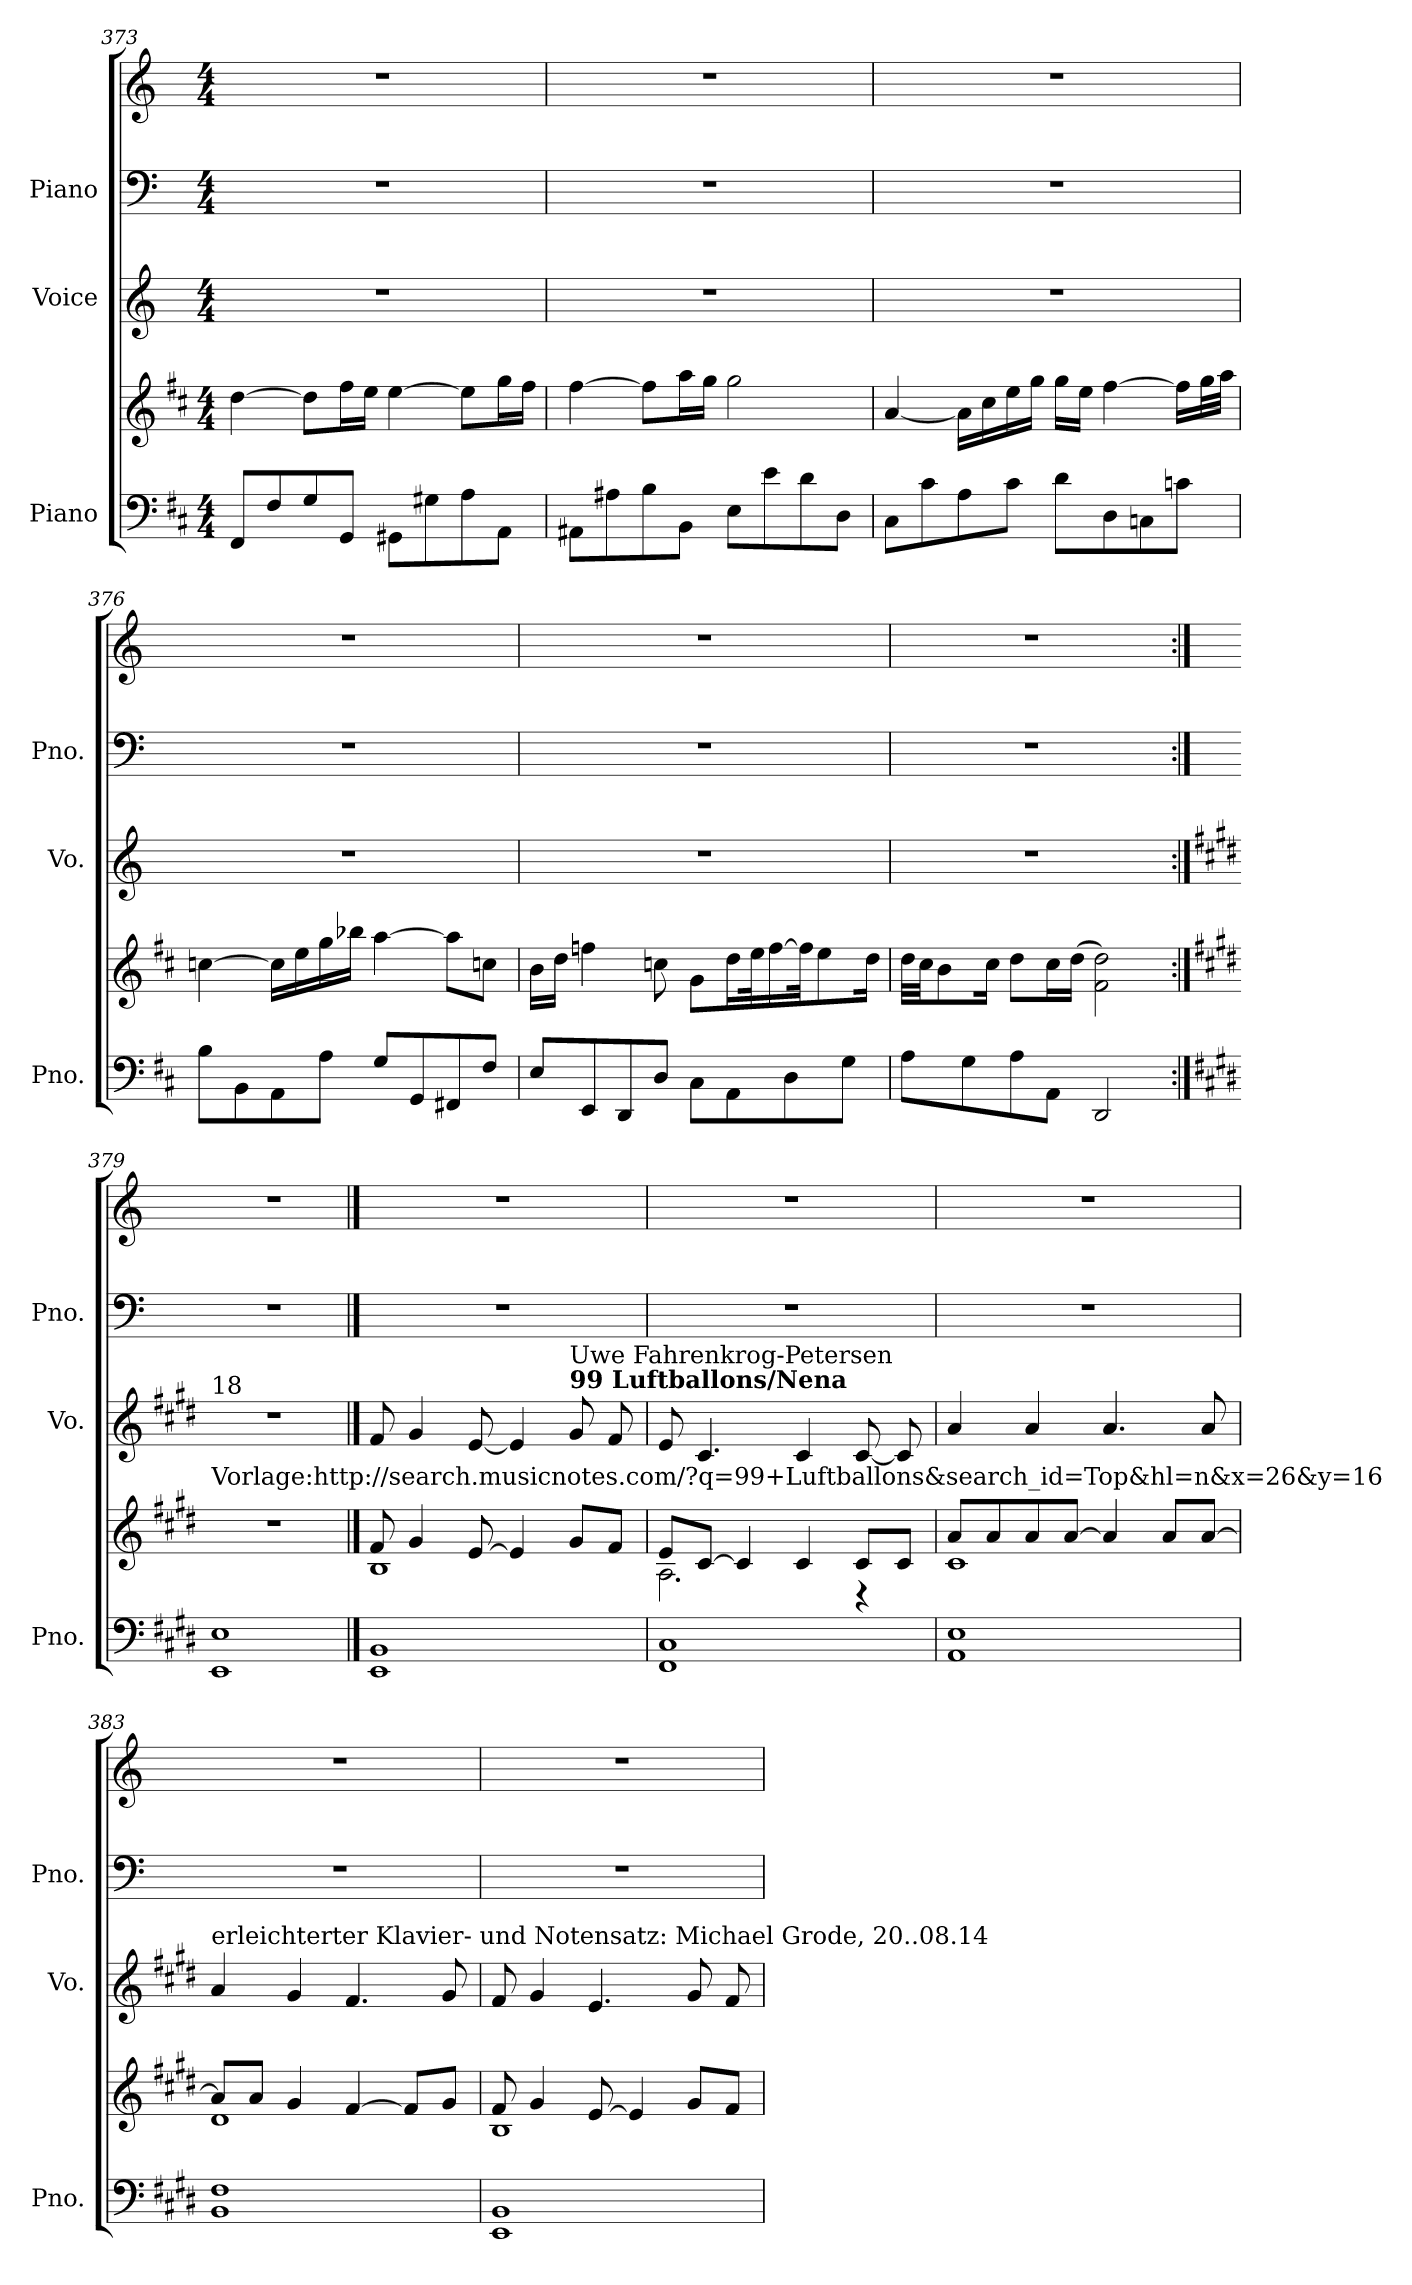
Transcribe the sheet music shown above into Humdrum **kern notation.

**kern	**kern	**kern	**kern	**kern
*part3	*part3	*part2	*part1	*part1
*staff5	*staff4	*staff3	*staff2	*staff1
*I"Piano	*	*I"Voice	*I"Piano	*
*I'Pno.	*	*I'Vo.	*I'Pno.	*
*clefF4	*clefG2	*clefG2	*clefF4	*clefG2
*k[f#c#]	*k[f#c#]	*k[]	*k[]	*k[]
*M4/4	*M4/4	*M4/4	*M4/4	*M4/4
=373	=373	=373	=373	=373
8FF#/L	[4dd\	1r	1r	1r
8F#/	.	.	.	.
8G/	8dd\L]	.	.	.
8GG/J	16ff#\L	.	.	.
.	16ee\JJ	.	.	.
8GG#X\L	[4ee\	.	.	.
8G#X\	.	.	.	.
8A\	8ee\L]	.	.	.
8AA\J	16gg\L	.	.	.
.	16ff#\JJ	.	.	.
=374	=374	=374	=374	=374
8AA#X\L	[4ff#\	1r	1r	1r
8A#X\	.	.	.	.
8B\	8ff#\L]	.	.	.
8BB\J	16aa\L	.	.	.
.	16gg\JJ	.	.	.
8E\L	2gg\	.	.	.
8e\	.	.	.	.
8d\	.	.	.	.
8D\J	.	.	.	.
!!LO:LB:g=z
=375	=375	=375	=375	=375
8C#\L	[4a/	1r	1r	1r
8c#\	.	.	.	.
8A\	16a\LL]	.	.	.
.	16cc#\	.	.	.
8c#\J	16ee\	.	.	.
.	16gg\JJ	.	.	.
8d\L	16gg\LL	.	.	.
.	16ee\JJ	.	.	.
8D\	[4ff#\	.	.	.
8Cn\	.	.	.	.
8cn\J	16ff#\LL]	.	.	.
.	32gg\L	.	.	.
.	32aa\JJJ	.	.	.
=376	=376	=376	=376	=376
8B\L	[4ccn\	1r	1r	1r
8BB\	.	.	.	.
8AA\	16cc\LL]	.	.	.
.	16ee\	.	.	.
8A\J	16gg\	.	.	.
.	16bb-X\JJ	.	.	.
8G/L	[4aa\	.	.	.
8GG/	.	.	.	.
8FF#X/	8aa\L]	.	.	.
8F#/J	8ccn\J	.	.	.
!!LO:LB:g=z
=377	=377	=377	=377	=377
8E/L	16b\LL	1r	1r	1r
.	16dd\JJ	.	.	.
8EE/	4ffn\	.	.	.
8DD/	.	.	.	.
8D/J	8ccn\	.	.	.
8C#\L	8g\L	.	.	.
8AA\	16dd\L	.	.	.
.	32ee\K	.	.	.
.	[16ff\	.	.	.
8D\	.	.	.	.
.	32ff\JK]	.	.	.
.	8ee\	.	.	.
8G\J	.	.	.	.
.	16dd\Jk	.	.	.
=378	=378	=378	=378	=378
8A\L	32dd\LLL	1r	1r	1r
.	32cc#\JJ	.	.	.
.	8b\	.	.	.
8G\	.	.	.	.
.	16cc#\Jk	.	.	.
8A\	8dd\L	.	.	.
8AA\J	16cc#\L	.	.	.
.	(>16dd\JJ	.	.	.
2DD/	2f#\ 2dd\)	.	.	.
!!LO:PB:g=z
=379:|!	=379:|!	=379:|!	=379:|!	=379:|!
*k[f#c#g#d#]	*k[f#c#g#d#]	*k[f#c#g#d#]	*	*
!	!	!LO:TX:b:t=Vorlage&colon;http&colon;//search.musicnotes.com/?q=99+Luftballons&search_id=Top&hl=n&x=26&y=16	!	!
!	!	!LO:TX:a:t=18	!	!
1EE 1E	1r	1r	1r	1r
==380	==380	==380	==380	==380
*	*^	*	*	*
1EE 1BB	8f#/	1B	8f#/	1r	1r
.	4g#/	.	4g#/	.	.
.	[8e/	.	[8e/	.	.
.	4e/]	.	4e/]	.	.
!	!	!	!LO:TX:a:B:t=99 Luftballons/Nena	!	!
!	!	!	!LO:TX:a:t=Uwe Fahrenkrog-Petersen	!	!
.	8g#/L	.	8g#/	.	.
.	8f#/J	.	8f#/	.	.
=381	=381	=381	=381	=381	=381
1FF# 1C#	8e/L	2.A\	8e/	1r	1r
.	[8c#/J	.	4.c#/	.	.
.	4c#/]	.	.	.	.
.	4c#/	.	4c#/	.	.
.	8c#/L	4r	[8c#/	.	.
.	8c#/J	.	8c#/]	.	.
=382	=382	=382	=382	=382	=382
1AA 1E	8a/L	1c#	4a/	1r	1r
.	8a/	.	.	.	.
.	8a/	.	4a/	.	.
.	[8a/J	.	.	.	.
.	4a/]	.	4.a/	.	.
.	8a/L	.	.	.	.
.	[8a/J	.	8a/	.	.
!!LO:LB:g=z
=383	=383	=383	=383	=383	=383
!	!	!	!LO:TX:a:t=erleichterter Klavier- und Notensatz&colon; Michael Grode,  20..08.14	!	!
1BB 1F#	8a/L]	1d#	4a/	1r	1r
.	8a/J	.	.	.	.
.	4g#/	.	4g#/	.	.
.	[4f#/	.	4.f#/	.	.
.	8f#/L]	.	.	.	.
.	8g#/J	.	8g#/	.	.
=384	=384	=384	=384	=384	=384
1EE 1BB	8f#/	1B	8f#/	1r	1r
.	4g#/	.	4g#/	.	.
.	[8e/	.	4.e/	.	.
.	4e/]	.	.	.	.
.	8g#/L	.	8g#/	.	.
.	8f#/J	.	8f#/	.	.
*	*v	*v	*	*	*
=	=	=	=	=
*-	*-	*-	*-	*-
